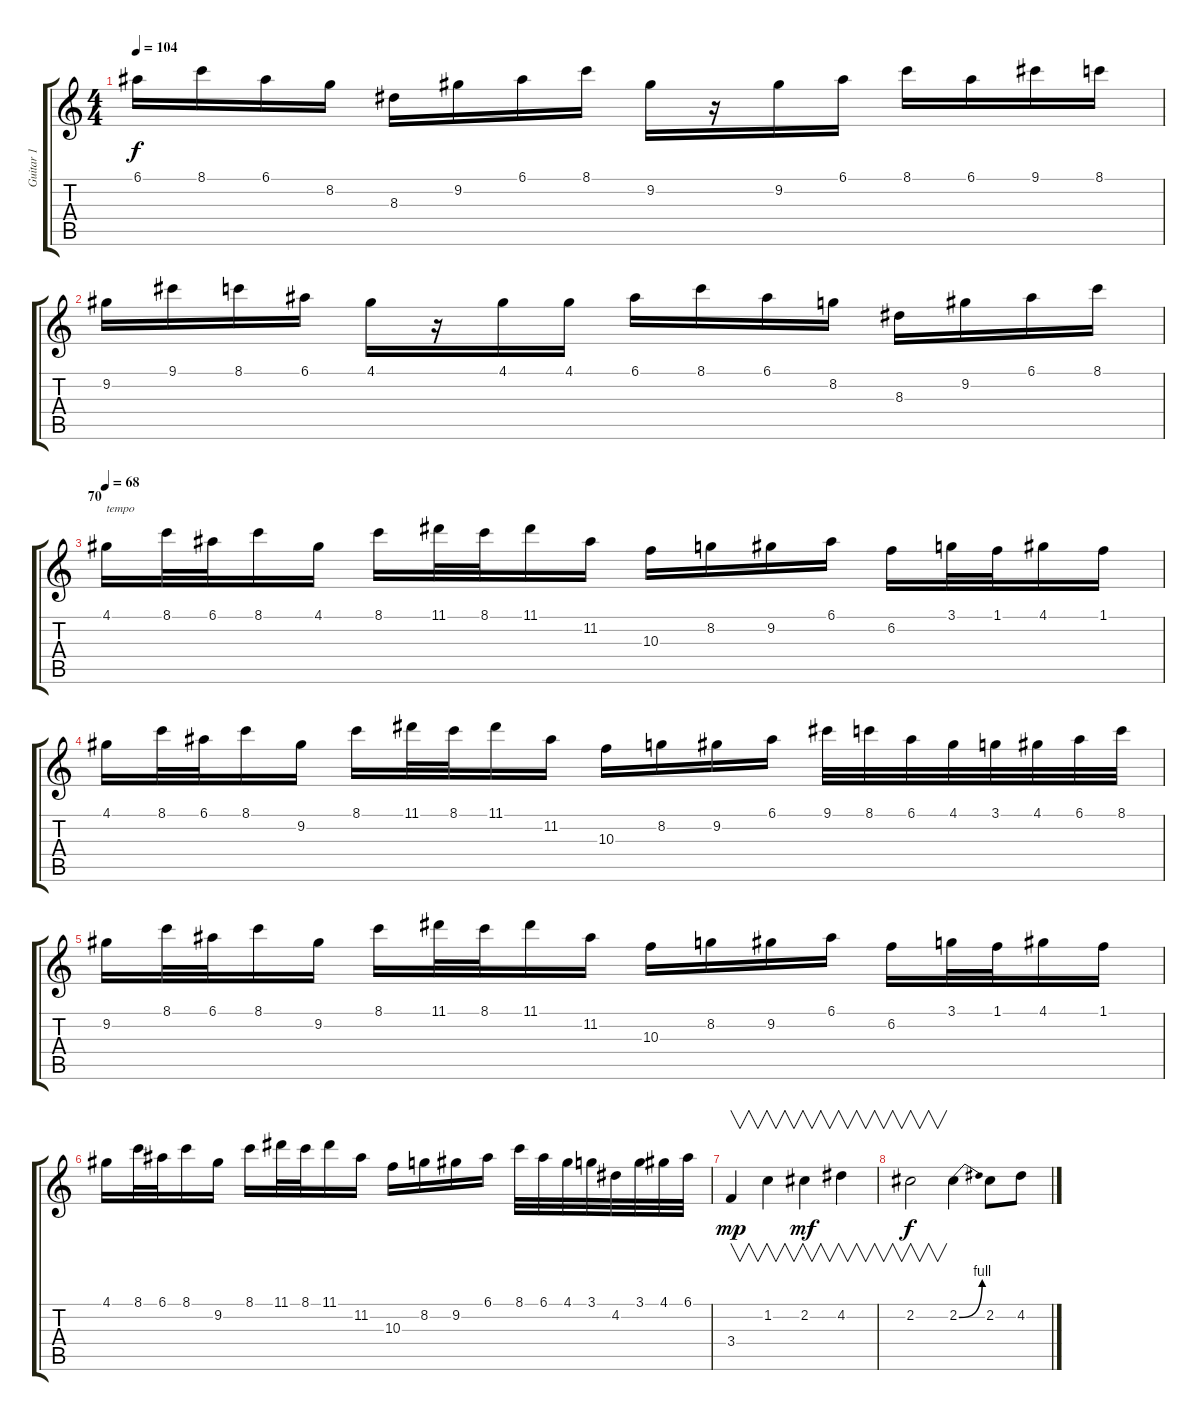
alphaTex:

\track ("Guitar 1" "Guitar 1") {instrument distortionguitar}
\staff {score tabs}
\tuning (E4 B3 G3 D3 A2 E2) {hide}
\ts (4 4)
\tempo 104
\clef g2
\ks c
6.1.16{dy f} 8.1.16 6.1.16 8.2.16 8.3.16 9.2.16 6.1.16 8.1.16 9.2.16 r.16 9.2.16 6.1.16 8.1.16 6.1.16 9.1.16 8.1.16 |
9.2.16 9.1.16 8.1.16 6.1.16 4.1.16 r.16 4.1.16 4.1.16 6.1.16 8.1.16 6.1.16 8.2.16 8.3.16 9.2.16 6.1.16 8.1.16 |
\section ("" "70")
\tempo 68
4.1.16{txt "tempo"} 8.1.32 6.1.32 8.1.16 4.1.16 8.1.16 11.1.32 8.1.32 11.1.16 11.2.16 10.3.16 8.2.16 9.2.16 6.1.16 6.2.16 3.1.32 1.1.32 4.1.16 1.1.16 |
4.1.16 8.1.32 6.1.32 8.1.16 9.2.16 8.1.16 11.1.32 8.1.32 11.1.16 11.2.16 10.3.16 8.2.16 9.2.16 6.1.16 9.1.32 8.1.32 6.1.32 4.1.32 3.1.32 4.1.32 6.1.32 8.1.32 |
9.2.16 8.1.32 6.1.32 8.1.16 9.2.16 8.1.16 11.1.32 8.1.32 11.1.16 11.2.16 10.3.16 8.2.16 9.2.16 6.1.16 6.2.16 3.1.32 1.1.32 4.1.16 1.1.16 |
4.1.16 8.1.32 6.1.32 8.1.16 9.2.16 8.1.16 11.1.32 8.1.32 11.1.16 11.2.16 10.3.16 8.2.16 9.2.16 6.1.16 8.1.32 6.1.32 4.1.32 3.1.32 4.2.32 3.1.32 4.1.32 6.1.32 |
\section ("" "")
3.4.4{v dy mp} 1.2.4{v} 2.2.4{v dy mf} 4.2.4{v} |
2.2.2{v dy f} 2.2{be (bend 0 0 60 4)}.4 2.2.8 4.2.8
